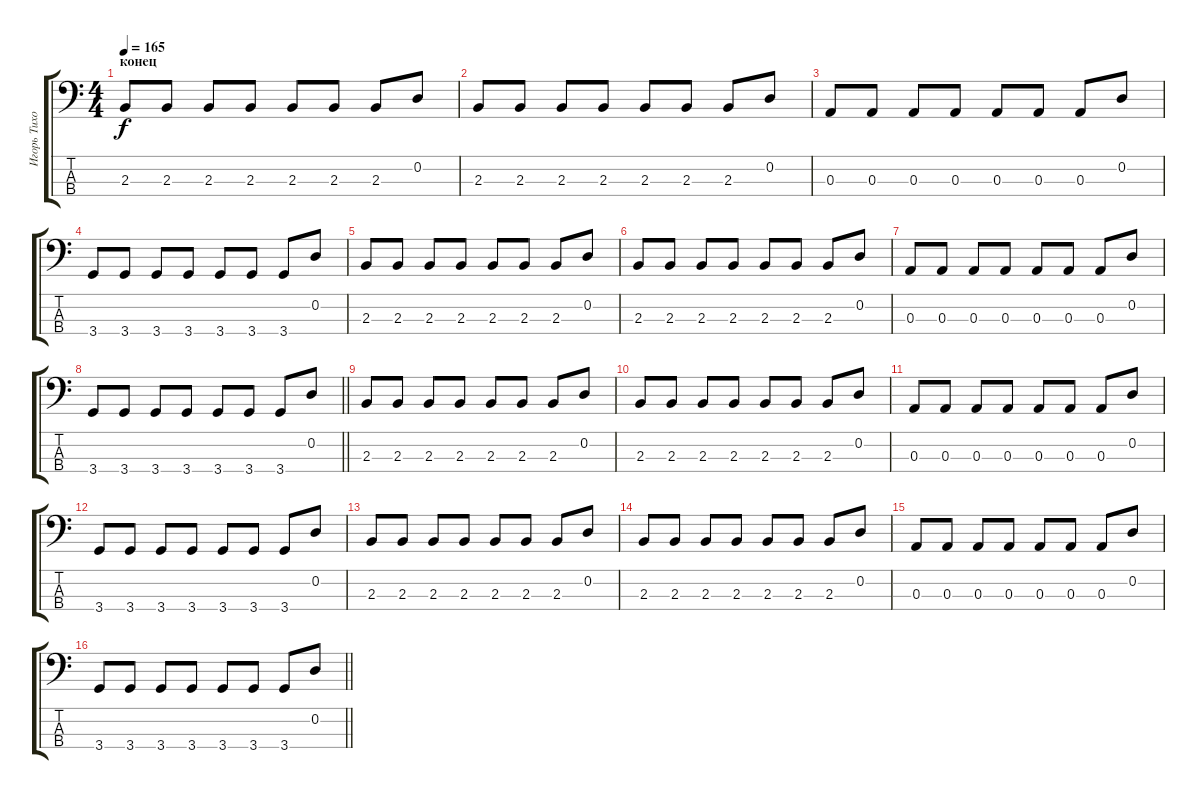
\track ("Игорь Тихомиров" "Игорь Тихо") {instrument electricbassfinger}
\staff {score tabs}
\tuning (G2 D2 A1 E1) {hide}
\ts (4 4)
\section ("" "конец")
\tempo 165
\clef f4
\ks c
2.3.8{dy f} 2.3.8 2.3.8 2.3.8 2.3.8 2.3.8 2.3.8 0.2.8 |
2.3.8 2.3.8 2.3.8 2.3.8 2.3.8 2.3.8 2.3.8 0.2.8 |
0.3.8 0.3.8 0.3.8 0.3.8 0.3.8 0.3.8 0.3.8 0.2.8 |
3.4.8 3.4.8 3.4.8 3.4.8 3.4.8 3.4.8 3.4.8 0.2.8 |
2.3.8 2.3.8 2.3.8 2.3.8 2.3.8 2.3.8 2.3.8 0.2.8 |
2.3.8 2.3.8 2.3.8 2.3.8 2.3.8 2.3.8 2.3.8 0.2.8 |
0.3.8 0.3.8 0.3.8 0.3.8 0.3.8 0.3.8 0.3.8 0.2.8 |
\barLineRight lightlight
3.4.8 3.4.8 3.4.8 3.4.8 3.4.8 3.4.8 3.4.8 0.2.8 |
2.3.8 2.3.8 2.3.8 2.3.8 2.3.8 2.3.8 2.3.8 0.2.8 |
2.3.8 2.3.8 2.3.8 2.3.8 2.3.8 2.3.8 2.3.8 0.2.8 |
0.3.8 0.3.8 0.3.8 0.3.8 0.3.8 0.3.8 0.3.8 0.2.8 |
3.4.8 3.4.8 3.4.8 3.4.8 3.4.8 3.4.8 3.4.8 0.2.8 |
2.3.8 2.3.8 2.3.8 2.3.8 2.3.8 2.3.8 2.3.8 0.2.8 |
2.3.8 2.3.8 2.3.8 2.3.8 2.3.8 2.3.8 2.3.8 0.2.8 |
0.3.8 0.3.8 0.3.8 0.3.8 0.3.8 0.3.8 0.3.8 0.2.8 |
\barLineRight lightlight
3.4.8 3.4.8 3.4.8 3.4.8 3.4.8 3.4.8 3.4.8 0.2.8
